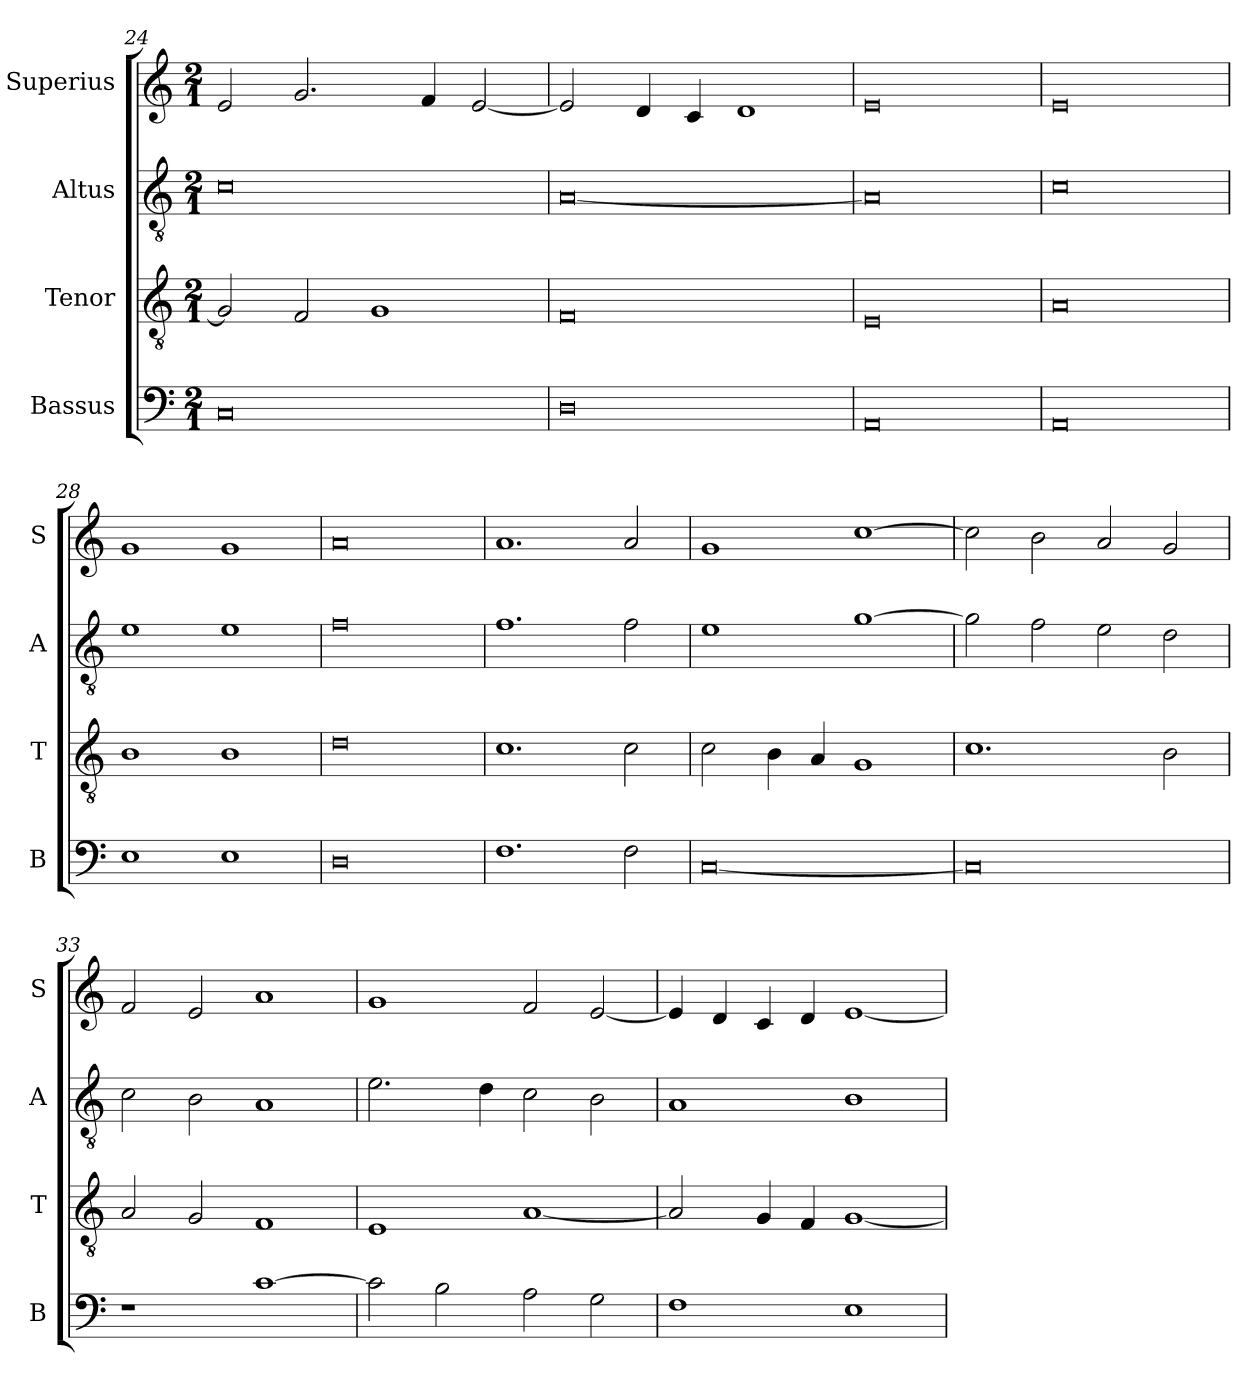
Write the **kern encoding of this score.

**kern	**kern	**kern	**kern
*part4	*part3	*part2	*part1
*staff4	*staff3	*staff2	*staff1
*I"Bassus	*I"Tenor	*I"Altus	*I"Superius
*I'B	*I'T	*I'A	*I'S
*clefF4	*clefGv2	*clefGv2	*clefG2
*k[]	*k[]	*k[]	*k[]
*C:	*C:	*C:	*C:
*M2/1	*M2/1	*M2/1	*M2/1
=24	=24	=24	=24
0C	2G]	0c	2e
.	2F	.	2.g
.	1G	.	.
.	.	.	4f
.	.	.	[2e
=25	=25	=25	=25
0D	0F	[0A	2e]
.	.	.	4d
.	.	.	4c
.	.	.	1d
=26	=26	=26	=26
0AA	0E	0A]	0e
=27	=27	=27	=27
0AA	0A	0c	0e
=28	=28	=28	=28
1E	1B	1e	1g
1E	1B	1e	1g
=29	=29	=29	=29
0D	0d	0f	0a
=30	=30	=30	=30
1.F	1.c	1.f	1.a
2F	2c	2f	2a
=31	=31	=31	=31
[0C	2c	1e	1g
.	4B	.	.
.	4A	.	.
.	1G	[1g	[1cc
=32	=32	=32	=32
0C]	1.c	2g]	2cc]
.	.	2f	2b
.	.	2e	2a
.	2B	2d	2g
=33	=33	=33	=33
1r	2A	2c	2f
.	2G	2B	2e
[1c	1F	1A	1a
=34	=34	=34	=34
2c]	1E	2.e	1g
2B	.	.	.
.	.	4d	.
2A	[1A	2c	2f
2G	.	2B	[2e
=35	=35	=35	=35
1F	2A]	1A	4e]
.	.	.	4d
.	4G	.	4c
.	4F	.	4d
1E	[1G	1B	[1e
=	=	=	=
*-	*-	*-	*-
